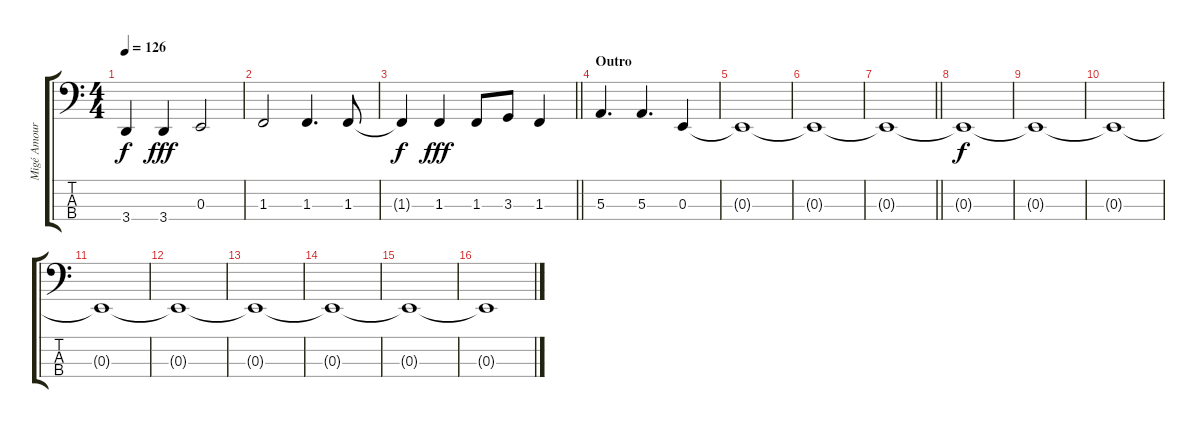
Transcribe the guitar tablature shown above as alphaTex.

\track ("Migé Amour (Bass)" "Migé Amour") {instrument electricbassfinger}
\staff {score tabs}
\tuning (D2 A1 E1 B0) {hide}
\ts (4 4)
\tempo 126
\clef f4
\ks c
3.4{t}.4{dy f} 3.4.4{dy fff} 0.3.2 |
1.3.2 1.3.4{d} 1.3.8 |
\barLineRight lightlight
1.3{t}.4{dy f} 1.3.4{dy fff} 1.3.8 3.3.8 1.3.4 |
\section ("" "Outro")
5.3.4{d} 5.3.4{d} 0.3.4 |
0.3{t}.1 |
0.3{t}.1 |
\barLineRight lightlight
0.3{t}.1 |
0.3{t}.1{dy f} |
0.3{t}.1 |
0.3{t}.1 |
0.3{t}.1 |
0.3{t}.1 |
0.3{t}.1 |
0.3{t}.1 |
0.3{t}.1 |
0.3{t}.1
